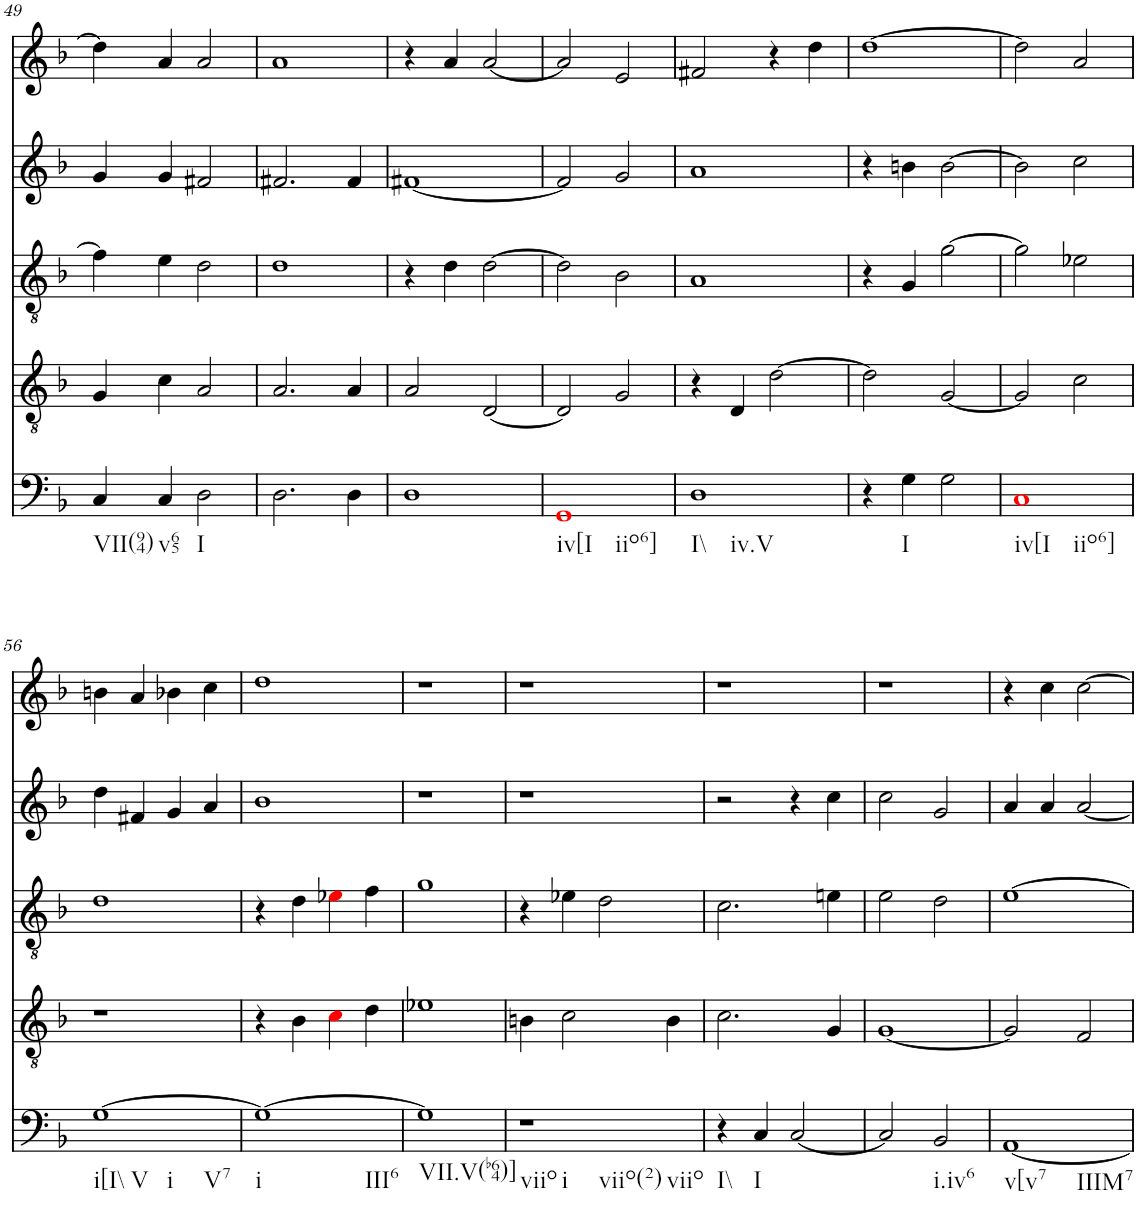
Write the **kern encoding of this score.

**kern	**kern	**kern	**kern	**kern
*part5	*part4	*part3	*part2	*part1
*staff5	*staff4	*staff3	*staff2	*staff1
*I"vox	*I"vox	*I"vox	*I"vox	*I"vox
!!LO:PB:g=z
*clefF4	*clefGv2	*clefGv2	*clefG2	*clefG2
*k[b-]	*k[b-]	*k[b-]	*k[b-]	*k[b-]
*M4/4	*M4/4	*M4/4	*M4/4	*M4/4
=49	=49	=49	=49	=49
!LO:TX:b:t=VII(94)	!	!	!	!
4C/	4G/	4f\]	4g/	4dd\]
!LO:TX:b:t=v65	!	!	!	!
4C/	4c\	4e\	4g/	4a/
!LO:TX:b:t=I	!	!	!	!
2D\	2A/	2d\	2f#X/	2a/
=50	=50	=50	=50	=50
2.D\	2.A/	1d	2.f#X/	1a
4D\	4A/	.	4f#/	.
=51	=51	=51	=51	=51
1D	2A/	4r	[1f#X	4r
.	.	4d\	.	4a/
.	[2D/	[2d\	.	[2a/
=52	=52	=52	=52	=52
!LO:TX:b:t=iv[I	!	!	!	!
!LO:TX:b:t=iio6]	!	!	!	!
1GGi	2D/]	2d\]	2f#/]	2a/]
.	2G/	2B-\	2g/	2e/
=53	=53	=53	=53	=53
!LO:TX:b:t=I\\	!	!	!	!
!LO:TX:b:t=iv.V	!	!	!	!
1D	4r	1A	1a	2f#X/
.	4D/	.	.	.
.	[2d\	.	.	4r
.	.	.	.	4dd\
=54	=54	=54	=54	=54
4r	2d\]	4r	4r	[1dd
!LO:TX:b:t=I	!	!	!	!
4G\	.	4G/	4bn\	.
2G\	[2G/	[2g\	[2b\	.
=55	=55	=55	=55	=55
!LO:TX:b:t=iv[I	!	!	!	!
!LO:TX:b:t=iio6]	!	!	!	!
1Ci	2G/]	2g\]	2b\]	2dd\]
.	2c\	2e-X\	2cc\	2a/
!!LO:LB:g=z
=56	=56	=56	=56	=56
!LO:TX:b:t=i[I\\	!	!	!	!
!LO:TX:b:t=V	!	!	!	!
!LO:TX:b:t=i	!	!	!	!
!LO:TX:b:t=V7	!	!	!	!
[1G	1r	1d	4dd\	4bn\
.	.	.	4f#X/	4a/
.	.	.	4g/	4b-X\
.	.	.	4a/	4cc\
=57	=57	=57	=57	=57
!LO:TX:b:t=i	!	!	!	!
!LO:TX:b:t=III6	!	!	!	!
1G_	4r	4r	1b-	1dd
.	4B-\	4d\	.	.
.	4ci\	4e-Xi\	.	.
.	4d\	4f\	.	.
=58	=58	=58	=58	=58
!LO:TX:b:t=VII.V(b64)]	!	!	!	!
1G]	1e-X	1g	1r	1r
=59	=59	=59	=59	=59
!LO:TX:b:t=viio	!	!	!	!
!LO:TX:b:t=i	!	!	!	!
!LO:TX:b:t=viio(2)	!	!	!	!
!LO:TX:b:t=viio	!	!	!	!
1r	4Bn\	4r	1r	1r
.	2c\	4e-X\	.	.
.	.	2d\	.	.
.	4B\	.	.	.
=60	=60	=60	=60	=60
!LO:TX:b:t=I\\	!	!	!	!
4r	2.c\	2.c\	2r	1r
!LO:TX:b:t=I	!	!	!	!
4C/	.	.	.	.
[2C/	.	.	4r	.
.	4G/	4en\	4cc\	.
=61	=61	=61	=61	=61
2C/]	[1G	2e\	2cc\	1r
!LO:TX:b:t=i.iv6	!	!	!	!
2BB-/	.	2d\	2g/	.
=62	=62	=62	=62	=62
!LO:TX:b:t=v[v7	!	!	!	!
!LO:TX:b:t=IIIM7	!	!	!	!
[1AA	2G/]	[1e	4a/	4r
.	.	.	4a/	4cc\
.	2F/	.	[2a/	[2cc\
=	=	=	=	=
*-	*-	*-	*-	*-
